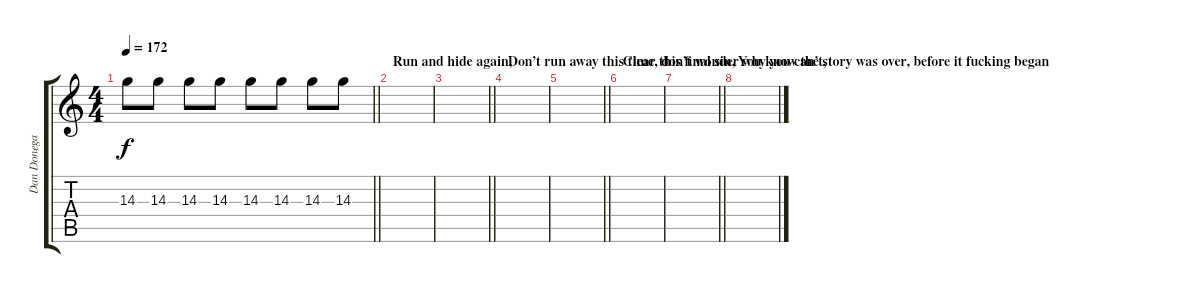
\track ("Dan Donegan - Guitar 2" "Dan Donega") {instrument distortionguitar}
\staff {score tabs}
\tuning (D4 A3 F3 C3 G2 C2) {hide}
\ts (4 4)
\tempo 172
\clef g2
\barLineRight lightlight
\ks c
14.3.8{dy f} 14.3.8 14.3.8 14.3.8 14.3.8 14.3.8 14.3.8 14.3.8 |
\section ("" "Run and hide again,")
|
\barLineRight lightlight
|
\section ("" "Don’t run away this time, don’t wonder why you can’t,")
|
\barLineRight lightlight
|
\section ("" "Clear this final sin,")
|
\barLineRight lightlight
|
\section ("" "You know the story was over, before it fucking began")
